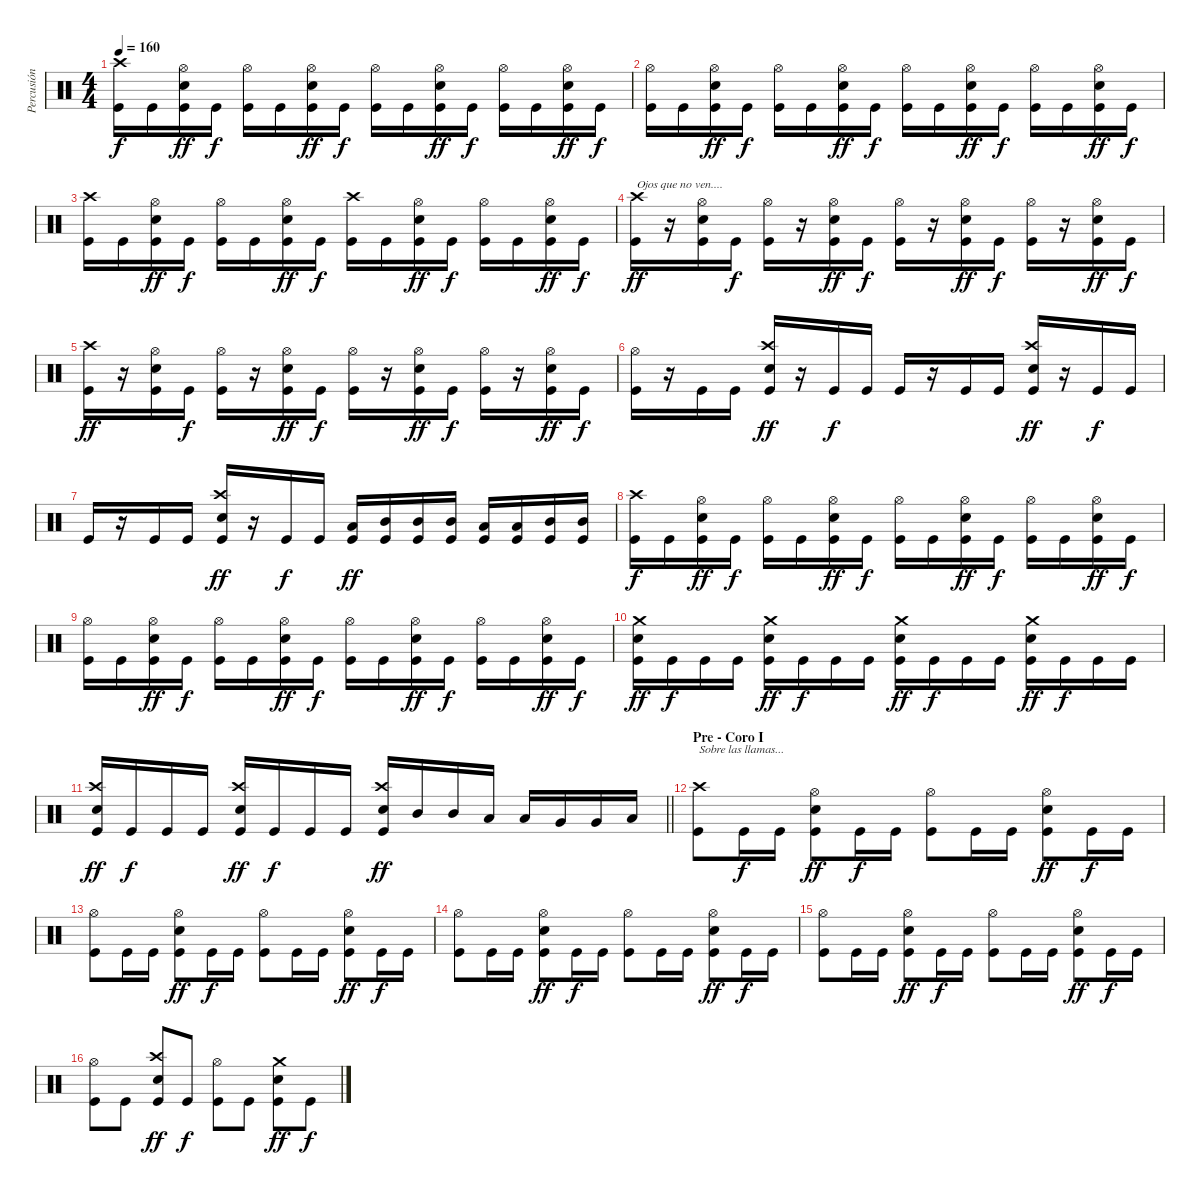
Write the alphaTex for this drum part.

\track ("Percusión" "Percusión") {instrument percussion}
\staff {score}
\articulation defaults
\ts (4 4)
\tempo 160
\clef neutral
\ks c
("Kick (hit)" "Crash high (hit)").16{dy f} "Kick (hit)".16 ("Kick (hit)" "Electric Snare (hit)" "Hi-Hat (open)").16{dy ff} "Kick (hit)".16{dy f} ("Kick (hit)" "Hi-Hat (open)").16 "Kick (hit)".16 ("Kick (hit)" "Electric Snare (hit)" "Hi-Hat (open)").16{dy ff} "Kick (hit)".16{dy f} ("Kick (hit)" "Hi-Hat (open)").16 "Kick (hit)".16 ("Kick (hit)" "Electric Snare (hit)" "Hi-Hat (open)").16{dy ff} "Kick (hit)".16{dy f} ("Kick (hit)" "Hi-Hat (open)").16 "Kick (hit)".16 ("Kick (hit)" "Electric Snare (hit)" "Hi-Hat (open)").16{dy ff} "Kick (hit)".16{dy f} |
("Kick (hit)" "Hi-Hat (open)").16 "Kick (hit)".16 ("Kick (hit)" "Electric Snare (hit)" "Hi-Hat (open)").16{dy ff} "Kick (hit)".16{dy f} ("Kick (hit)" "Hi-Hat (open)").16 "Kick (hit)".16 ("Kick (hit)" "Electric Snare (hit)" "Hi-Hat (open)").16{dy ff} "Kick (hit)".16{dy f} ("Kick (hit)" "Hi-Hat (open)").16 "Kick (hit)".16 ("Kick (hit)" "Electric Snare (hit)" "Hi-Hat (open)").16{dy ff} "Kick (hit)".16{dy f} ("Kick (hit)" "Hi-Hat (open)").16 "Kick (hit)".16 ("Kick (hit)" "Electric Snare (hit)" "Hi-Hat (open)").16{dy ff} "Kick (hit)".16{dy f} |
("Kick (hit)" "Crash high (hit)").16 "Kick (hit)".16 ("Kick (hit)" "Electric Snare (hit)" "Hi-Hat (open)").16{dy ff} "Kick (hit)".16{dy f} ("Kick (hit)" "Hi-Hat (open)").16 "Kick (hit)".16 ("Kick (hit)" "Electric Snare (hit)" "Hi-Hat (open)").16{dy ff} "Kick (hit)".16{dy f} ("Kick (hit)" "Crash high (hit)").16 "Kick (hit)".16 ("Kick (hit)" "Electric Snare (hit)" "Hi-Hat (open)").16{dy ff} "Kick (hit)".16{dy f} ("Kick (hit)" "Hi-Hat (open)").16 "Kick (hit)".16 ("Kick (hit)" "Electric Snare (hit)" "Hi-Hat (open)").16{dy ff} "Kick (hit)".16{dy f} |
("Kick (hit)" "Crash high (hit)").16{txt "Ojos que no ven...." dy ff} r.16 ("Kick (hit)" "Electric Snare (hit)" "Hi-Hat (open)").16 "Kick (hit)".16{dy f} ("Kick (hit)" "Hi-Hat (open)").16 r.16 ("Kick (hit)" "Electric Snare (hit)" "Hi-Hat (open)").16{dy ff} "Kick (hit)".16{dy f} ("Kick (hit)" "Hi-Hat (open)").16 r.16 ("Kick (hit)" "Electric Snare (hit)" "Hi-Hat (open)").16{dy ff} "Kick (hit)".16{dy f} ("Kick (hit)" "Hi-Hat (open)").16 r.16 ("Kick (hit)" "Electric Snare (hit)" "Hi-Hat (open)").16{dy ff} "Kick (hit)".16{dy f} |
("Kick (hit)" "Crash high (hit)").16{dy ff} r.16 ("Kick (hit)" "Electric Snare (hit)" "Hi-Hat (open)").16 "Kick (hit)".16{dy f} ("Kick (hit)" "Hi-Hat (open)").16 r.16 ("Kick (hit)" "Electric Snare (hit)" "Hi-Hat (open)").16{dy ff} "Kick (hit)".16{dy f} ("Kick (hit)" "Hi-Hat (open)").16 r.16 ("Kick (hit)" "Electric Snare (hit)" "Hi-Hat (open)").16{dy ff} "Kick (hit)".16{dy f} ("Kick (hit)" "Hi-Hat (open)").16 r.16 ("Kick (hit)" "Electric Snare (hit)" "Hi-Hat (open)").16{dy ff} "Kick (hit)".16{dy f} |
("Kick (hit)" "Hi-Hat (open)").16 r.16 "Kick (hit)".16 "Kick (hit)".16 ("Kick (hit)" "Electric Snare (hit)" "Crash high (hit)").16{dy ff} r.16 "Kick (hit)".16{dy f} "Kick (hit)".16 "Kick (hit)".16 r.16 "Kick (hit)".16 "Kick (hit)".16 ("Kick (hit)" "Electric Snare (hit)" "Crash high (hit)").16{dy ff} r.16 "Kick (hit)".16{dy f} "Kick (hit)".16 |
"Kick (hit)".16 r.16 "Kick (hit)".16 "Kick (hit)".16 ("Kick (hit)" "Electric Snare (hit)" "Crash high (hit)").16{dy ff} r.16 "Kick (hit)".16{dy f} "Kick (hit)".16 ("Kick (hit)" "Low Tom (hit)").16{dy ff} ("Kick (hit)" "Mid Tom (hit)").16 ("Kick (hit)" "Mid Tom (hit)").16 ("Kick (hit)" "Mid Tom (hit)").16 ("Kick (hit)" "Low Tom (hit)").16 ("Kick (hit)" "Low Tom (hit)").16 ("Kick (hit)" "Mid Tom (hit)").16 ("Kick (hit)" "Mid Tom (hit)").16 |
("Kick (hit)" "Crash high (hit)").16{dy f} "Kick (hit)".16 ("Kick (hit)" "Electric Snare (hit)" "Hi-Hat (open)").16{dy ff} "Kick (hit)".16{dy f} ("Kick (hit)" "Hi-Hat (open)").16 "Kick (hit)".16 ("Kick (hit)" "Electric Snare (hit)" "Hi-Hat (open)").16{dy ff} "Kick (hit)".16{dy f} ("Kick (hit)" "Hi-Hat (open)").16 "Kick (hit)".16 ("Kick (hit)" "Electric Snare (hit)" "Hi-Hat (open)").16{dy ff} "Kick (hit)".16{dy f} ("Kick (hit)" "Hi-Hat (open)").16 "Kick (hit)".16 ("Kick (hit)" "Electric Snare (hit)" "Hi-Hat (open)").16{dy ff} "Kick (hit)".16{dy f} |
("Kick (hit)" "Hi-Hat (open)").16 "Kick (hit)".16 ("Kick (hit)" "Electric Snare (hit)" "Hi-Hat (open)").16{dy ff} "Kick (hit)".16{dy f} ("Kick (hit)" "Hi-Hat (open)").16 "Kick (hit)".16 ("Kick (hit)" "Electric Snare (hit)" "Hi-Hat (open)").16{dy ff} "Kick (hit)".16{dy f} ("Kick (hit)" "Hi-Hat (open)").16 "Kick (hit)".16 ("Kick (hit)" "Electric Snare (hit)" "Hi-Hat (open)").16{dy ff} "Kick (hit)".16{dy f} ("Kick (hit)" "Hi-Hat (open)").16 "Kick (hit)".16 ("Kick (hit)" "Electric Snare (hit)" "Hi-Hat (open)").16{dy ff} "Kick (hit)".16{dy f} |
("Kick (hit)" "Electric Snare (hit)" "Crash medium (hit)").16{dy ff} "Kick (hit)".16{dy f} "Kick (hit)".16 "Kick (hit)".16 ("Kick (hit)" "Electric Snare (hit)" "Crash medium (hit)").16{dy ff} "Kick (hit)".16{dy f} "Kick (hit)".16 "Kick (hit)".16 ("Kick (hit)" "Electric Snare (hit)" "Crash medium (hit)").16{dy ff} "Kick (hit)".16{dy f} "Kick (hit)".16 "Kick (hit)".16 ("Kick (hit)" "Electric Snare (hit)" "Crash medium (hit)").16{dy ff} "Kick (hit)".16{dy f} "Kick (hit)".16 "Kick (hit)".16 |
\barLineRight lightlight
("Kick (hit)" "Electric Snare (hit)" "Crash high (hit)").16{dy ff} "Kick (hit)".16{dy f} "Kick (hit)".16 "Kick (hit)".16 ("Kick (hit)" "Electric Snare (hit)" "Crash high (hit)").16{dy ff} "Kick (hit)".16{dy f} "Kick (hit)".16 "Kick (hit)".16 ("Kick (hit)" "Electric Snare (hit)" "Crash high (hit)").16{dy ff} "Mid Tom (hit)".16 "Mid Tom (hit)".16 "Low Tom (hit)".16 "Low Tom (hit)".16 "Very Low Tom (hit)".16 "Very Low Tom (hit)".16 "Low Floor Tom (hit)".16 |
\section ("" "Pre - Coro I")
("Kick (hit)" "Crash high (hit)").8{txt "Sobre las llamas..."} "Kick (hit)".16{dy f} "Kick (hit)".16 ("Kick (hit)" "Electric Snare (hit)" "Hi-Hat (open)").8{dy ff} "Kick (hit)".16{dy f} "Kick (hit)".16 ("Kick (hit)" "Hi-Hat (open)").8 "Kick (hit)".16 "Kick (hit)".16 ("Kick (hit)" "Electric Snare (hit)" "Hi-Hat (open)").8{dy ff} "Kick (hit)".16{dy f} "Kick (hit)".16 |
("Kick (hit)" "Hi-Hat (open)").8 "Kick (hit)".16 "Kick (hit)".16 ("Kick (hit)" "Electric Snare (hit)" "Hi-Hat (open)").8{dy ff} "Kick (hit)".16{dy f} "Kick (hit)".16 ("Kick (hit)" "Hi-Hat (open)").8 "Kick (hit)".16 "Kick (hit)".16 ("Kick (hit)" "Electric Snare (hit)" "Hi-Hat (open)").8{dy ff} "Kick (hit)".16{dy f} "Kick (hit)".16 |
("Kick (hit)" "Hi-Hat (open)").8 "Kick (hit)".16 "Kick (hit)".16 ("Kick (hit)" "Electric Snare (hit)" "Hi-Hat (open)").8{dy ff} "Kick (hit)".16{dy f} "Kick (hit)".16 ("Kick (hit)" "Hi-Hat (open)").8 "Kick (hit)".16 "Kick (hit)".16 ("Kick (hit)" "Electric Snare (hit)" "Hi-Hat (open)").8{dy ff} "Kick (hit)".16{dy f} "Kick (hit)".16 |
("Kick (hit)" "Hi-Hat (open)").8 "Kick (hit)".16 "Kick (hit)".16 ("Kick (hit)" "Electric Snare (hit)" "Hi-Hat (open)").8{dy ff} "Kick (hit)".16{dy f} "Kick (hit)".16 ("Kick (hit)" "Hi-Hat (open)").8 "Kick (hit)".16 "Kick (hit)".16 ("Kick (hit)" "Electric Snare (hit)" "Hi-Hat (open)").8{dy ff} "Kick (hit)".16{dy f} "Kick (hit)".16 |
("Kick (hit)" "Hi-Hat (open)").8 "Kick (hit)".8 ("Kick (hit)" "Electric Snare (hit)" "Crash high (hit)").8{dy ff} "Kick (hit)".8{dy f} ("Kick (hit)" "Hi-Hat (open)").8 "Kick (hit)".8 ("Kick (hit)" "Electric Snare (hit)" "Crash medium (hit)").8{dy ff} "Kick (hit)".8{dy f}
